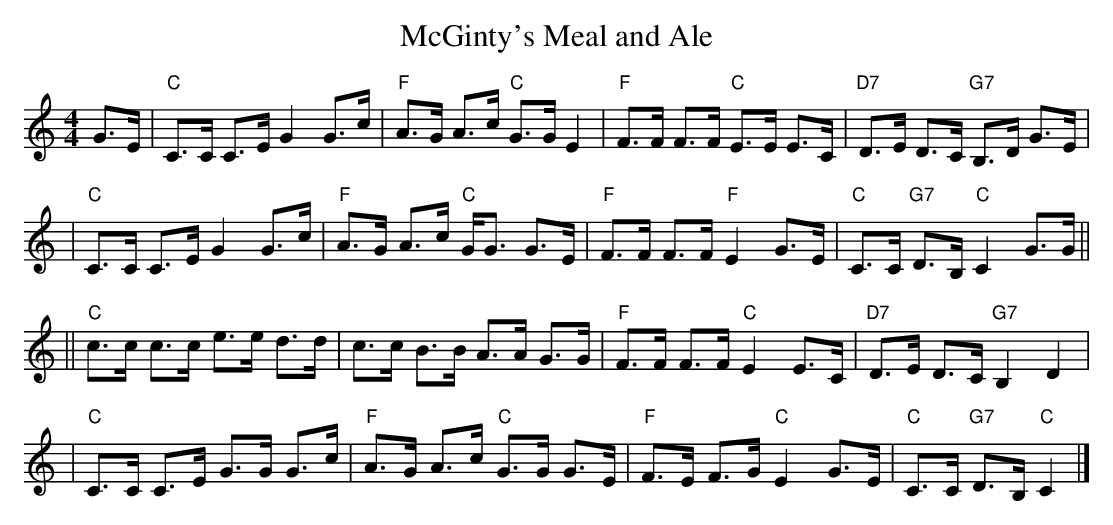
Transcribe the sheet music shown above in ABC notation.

X:1
T:McGinty's Meal and Ale
M:4/4
L:1/16
K:C
G3E \
| "C"C3C C3E G4 G3c | "F"A3G A3c "C"G3G E4 | "F"F3F F3F "C"E3E E3C | "D7"D3E D3C "G7"B,3D G3E |
| "C"C3C C3E G4 G3c | "F"A3G A3c "C"GG3 G3E | "F"F3F F3F "F"E4 G3E | "C"C3C "G7"D3B, "C"C4 G3G ||
||"C"c3c c3c e3e d3d | c3c B3B A3A G3G | "F"F3F F3F "C"E4 E3C | "D7"D3E D3C "G7"B,4 D4 |
| "C"C3C C3E G3G G3c | "F"A3G A3c "C"G3G G3E | "F"F3E F3G "C"E4 G3E | "C"C3C "G7"D3B, "C"C4 |]
